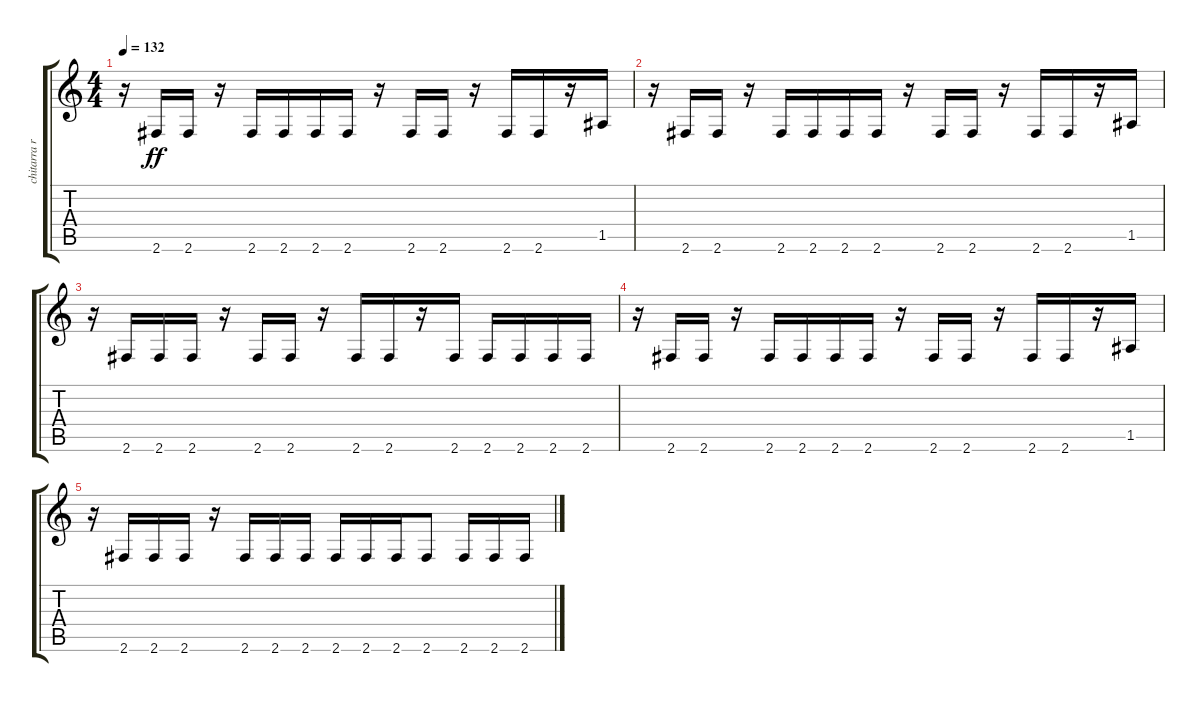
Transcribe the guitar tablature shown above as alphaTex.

\track ("chitarra ritmica" "chitarra r") {instrument overdrivenguitar}
\staff {score tabs}
\tuning (E4 B3 G3 D3 A2 E2) {hide}
\ts (4 4)
\tempo 132
\clef g2
\ks c
r.16{dy ff} 2.6.16 2.6.16 r.16 2.6.16 2.6.16 2.6.16 2.6.16 r.16 2.6.16 2.6.16 r.16 2.6.16 2.6.16 r.16 1.5.16 |
r.16 2.6.16 2.6.16 r.16 2.6.16 2.6.16 2.6.16 2.6.16 r.16 2.6.16 2.6.16 r.16 2.6.16 2.6.16 r.16 1.5.16 |
r.16 2.6.16 2.6.16 2.6.16 r.16 2.6.16 2.6.16 r.16 2.6.16 2.6.16 r.16 2.6.16 2.6.16 2.6.16 2.6.16 2.6.16 |
r.16 2.6.16 2.6.16 r.16 2.6.16 2.6.16 2.6.16 2.6.16 r.16 2.6.16 2.6.16 r.16 2.6.16 2.6.16 r.16 1.5.16 |
r.16 2.6.16 2.6.16 2.6.16 r.16 2.6.16 2.6.16 2.6.16 2.6.16 2.6.16 2.6.16 2.6.8 2.6.16 2.6.16 2.6.16
